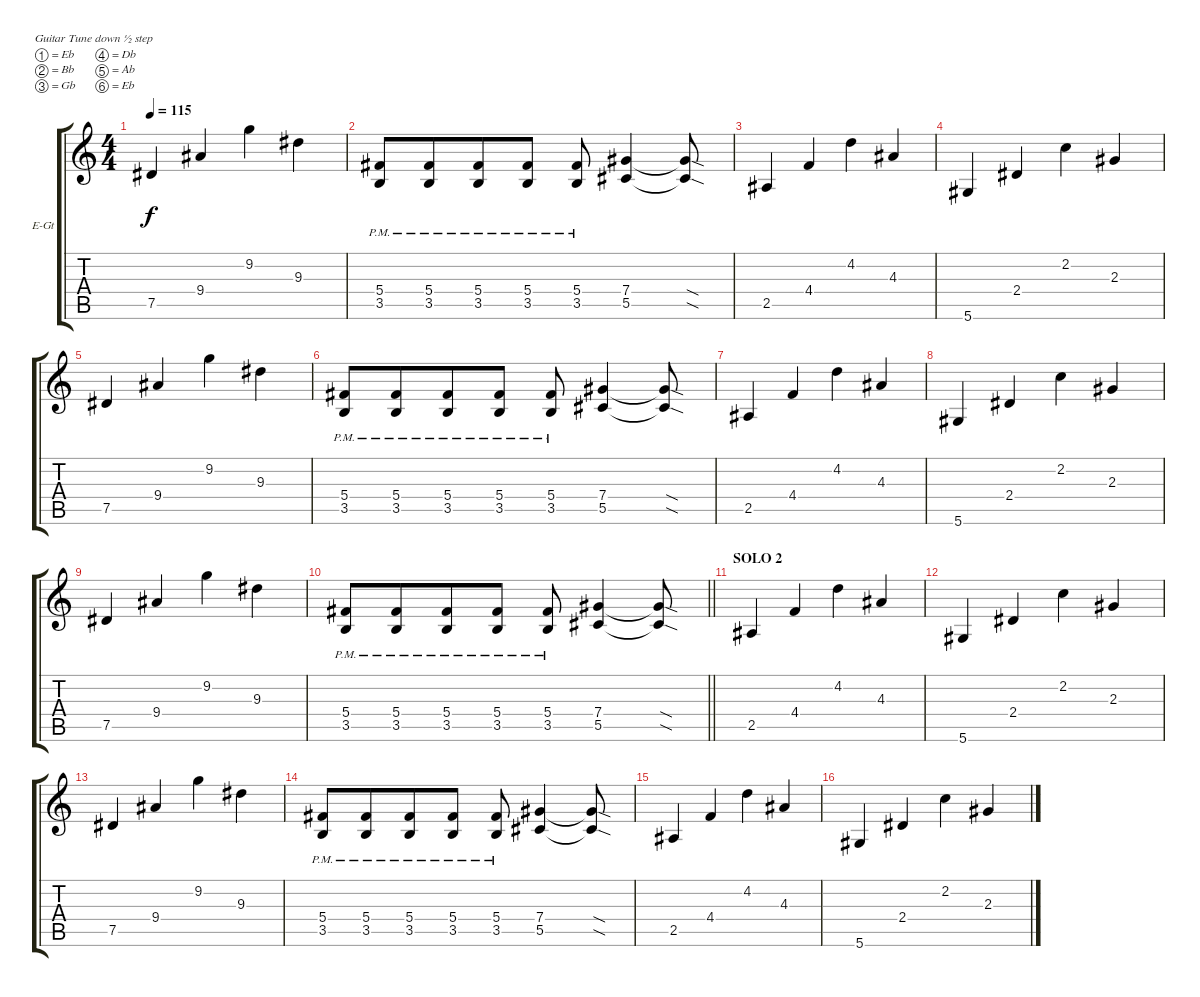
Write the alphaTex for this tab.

\bracketExtendMode groupsimilarinstruments
\firstSystemTrackNameOrientation horizontal
\otherSystemsTrackNameOrientation horizontal
\track ("Gtr - Rhythm" "E-Gt") {instrument overdrivenguitar}
\staff {score tabs}
\tuning (Eb4 Bb3 Gb3 Db3 Ab2 Eb2)
\ts (4 4)
\tempo 115
\clef g2
\ks aminor
7.5.4{dy f} 9.4.4 9.2.4 9.3.4 |
(5.4{pm} 3.5{pm}).8 (5.4{pm} 3.5{pm}).8{beam merge} (5.4{pm} 3.5{pm}).8 (5.4{pm} 3.5{pm}).8 (5.4{pm} 3.5{pm}).8 (7.4 5.5).4 (7.4{sod t} 5.5{sod t}).8 |
2.5.4 4.4.4 4.2.4 4.3.4 |
5.6.4 2.4.4 2.2.4 2.3.4 |
7.5.4 9.4.4 9.2.4 9.3.4 |
(5.4{pm} 3.5{pm}).8 (5.4{pm} 3.5{pm}).8{beam merge} (5.4{pm} 3.5{pm}).8 (5.4{pm} 3.5{pm}).8 (5.4{pm} 3.5{pm}).8 (7.4 5.5).4 (7.4{sod t} 5.5{sod t}).8 |
2.5.4 4.4.4 4.2.4 4.3.4 |
5.6.4 2.4.4 2.2.4 2.3.4 |
7.5.4 9.4.4 9.2.4 9.3.4 |
\barLineRight lightlight
(5.4{pm} 3.5{pm}).8 (5.4{pm} 3.5{pm}).8{beam merge} (5.4{pm} 3.5{pm}).8 (5.4{pm} 3.5{pm}).8 (5.4{pm} 3.5{pm}).8 (7.4 5.5).4 (7.4{sod t} 5.5{sod t}).8 |
\section ("" "SOLO 2")
2.5.4 4.4.4 4.2.4 4.3.4 |
5.6.4 2.4.4 2.2.4 2.3.4 |
7.5.4 9.4.4 9.2.4 9.3.4 |
(5.4{pm} 3.5{pm}).8 (5.4{pm} 3.5{pm}).8{beam merge} (5.4{pm} 3.5{pm}).8 (5.4{pm} 3.5{pm}).8 (5.4{pm} 3.5{pm}).8 (7.4 5.5).4 (7.4{sod t} 5.5{sod t}).8 |
2.5.4 4.4.4 4.2.4 4.3.4 |
5.6.4 2.4.4 2.2.4 2.3.4
